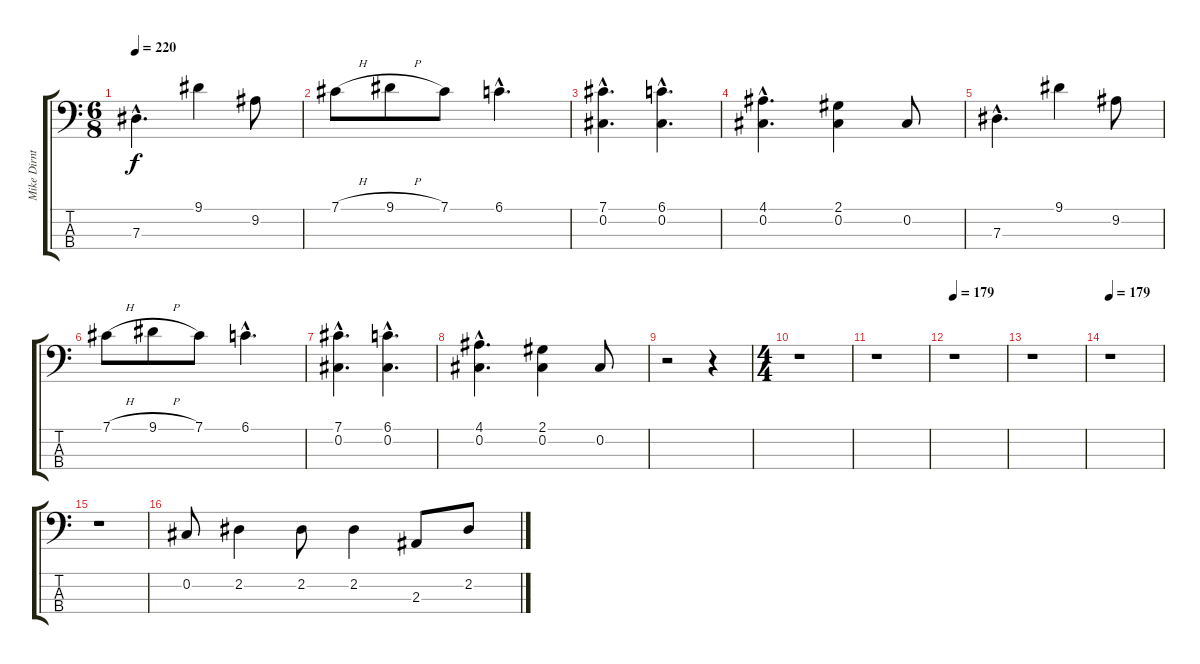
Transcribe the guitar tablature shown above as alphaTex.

\track ("Mike Dirnt" "Mike Dirnt") {instrument electricbassfinger}
\staff {score tabs}
\tuning (Gb2 Db2 Ab1 Eb1) {hide}
\ts (6 8)
\tempo 220
\clef f4
\ks c
7.3{hac}.4{d dy f} 9.1.4 9.2.8 |
7.1{h}.8 9.1{h}.8 7.1.8 6.1{hac}.4{d} |
(7.1{hac} 0.2{hac}).4{d} (6.1{hac} 0.2{hac}).4{d} |
(4.1{hac} 0.2{hac}).4{d} (2.1 0.2).4 0.2.8 |
7.3{hac}.4{d volume 0} 9.1.4 9.2.8 |
7.1{h}.8 9.1{h}.8 7.1.8 6.1{hac}.4{d} |
(7.1{hac} 0.2{hac}).4{d} (6.1{hac} 0.2{hac}).4{d} |
(4.1{hac} 0.2{hac}).4{d} (2.1 0.2).4 0.2.8 |
r.2 r.4 |
\ts (4 4)
r.1 |
r.1 |
\tempo 179
r.1{volume 16} |
r.1 |
\tempo 179
r.1 |
r.1 |
0.2.8 2.2.4 2.2.8 2.2.4 2.3.8 2.2.8
